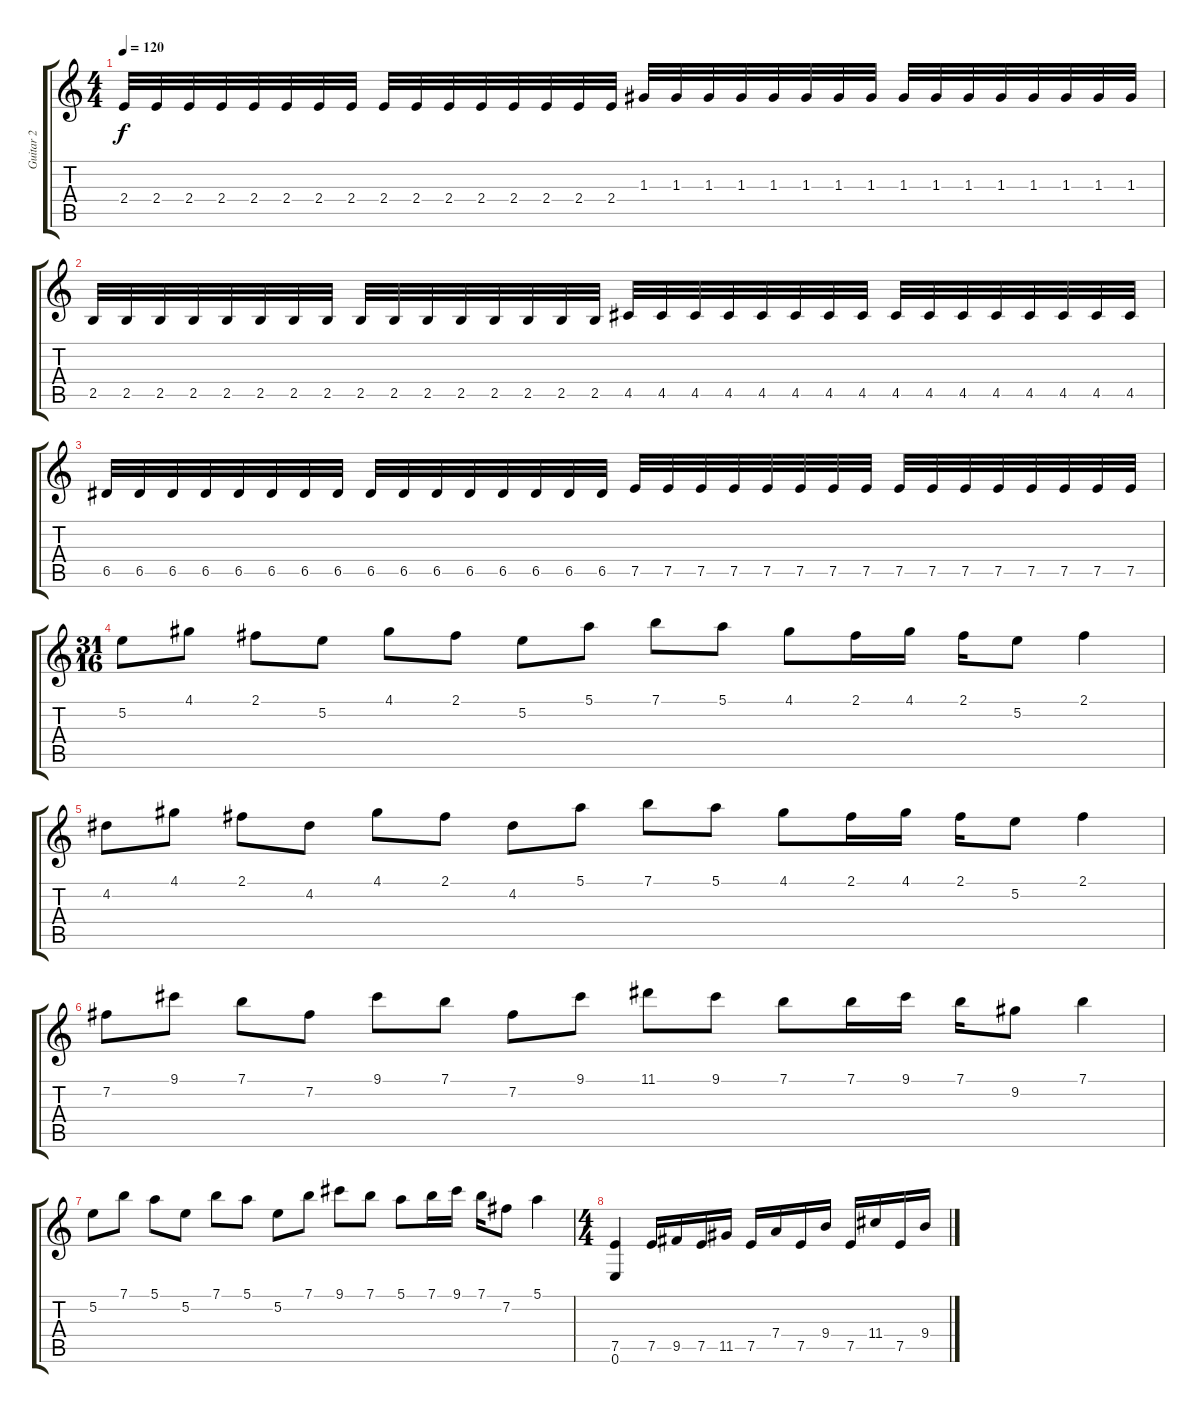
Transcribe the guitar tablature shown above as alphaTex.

\track ("Guitar 2" "Guitar 2") {instrument distortionguitar}
\staff {score tabs}
\tuning (E4 B3 G3 D3 A2 E2) {hide}
\ts (4 4)
\tempo 120
\clef g2
\ks c
2.4.32{dy f} 2.4.32 2.4.32 2.4.32 2.4.32 2.4.32 2.4.32 2.4.32 2.4.32 2.4.32 2.4.32 2.4.32 2.4.32 2.4.32 2.4.32 2.4.32 1.3.32 1.3.32 1.3.32 1.3.32 1.3.32 1.3.32 1.3.32 1.3.32 1.3.32 1.3.32 1.3.32 1.3.32 1.3.32 1.3.32 1.3.32 1.3.32 |
2.5.32 2.5.32 2.5.32 2.5.32 2.5.32 2.5.32 2.5.32 2.5.32 2.5.32 2.5.32 2.5.32 2.5.32 2.5.32 2.5.32 2.5.32 2.5.32 4.5.32 4.5.32 4.5.32 4.5.32 4.5.32 4.5.32 4.5.32 4.5.32 4.5.32 4.5.32 4.5.32 4.5.32 4.5.32 4.5.32 4.5.32 4.5.32 |
6.5.32 6.5.32 6.5.32 6.5.32 6.5.32 6.5.32 6.5.32 6.5.32 6.5.32 6.5.32 6.5.32 6.5.32 6.5.32 6.5.32 6.5.32 6.5.32 7.5.32 7.5.32 7.5.32 7.5.32 7.5.32 7.5.32 7.5.32 7.5.32 7.5.32 7.5.32 7.5.32 7.5.32 7.5.32 7.5.32 7.5.32 7.5.32 |
\ts (31 16)
5.2.8 4.1.8 2.1.8 5.2.8 4.1.8 2.1.8 5.2.8 5.1.8 7.1.8 5.1.8 4.1.8 2.1.16 4.1.16 2.1.16 5.2.8 2.1.4 |
4.2.8 4.1.8 2.1.8 4.2.8 4.1.8 2.1.8 4.2.8 5.1.8 7.1.8 5.1.8 4.1.8 2.1.16 4.1.16 2.1.16 5.2.8 2.1.4 |
7.2.8 9.1.8 7.1.8 7.2.8 9.1.8 7.1.8 7.2.8 9.1.8 11.1.8 9.1.8 7.1.8 7.1.16 9.1.16 7.1.16 9.2.8 7.1.4 |
5.2.8 7.1.8 5.1.8 5.2.8 7.1.8 5.1.8 5.2.8 7.1.8 9.1.8 7.1.8 5.1.8 7.1.16 9.1.16 7.1.16 7.2.8 5.1.4 |
\ts (4 4)
(7.5 0.6).4 7.5.16 9.5.16 7.5.16 11.5.16 7.5.16 7.4.16 7.5.16 9.4.16 7.5.16 11.4.16 7.5.16 9.4.16
